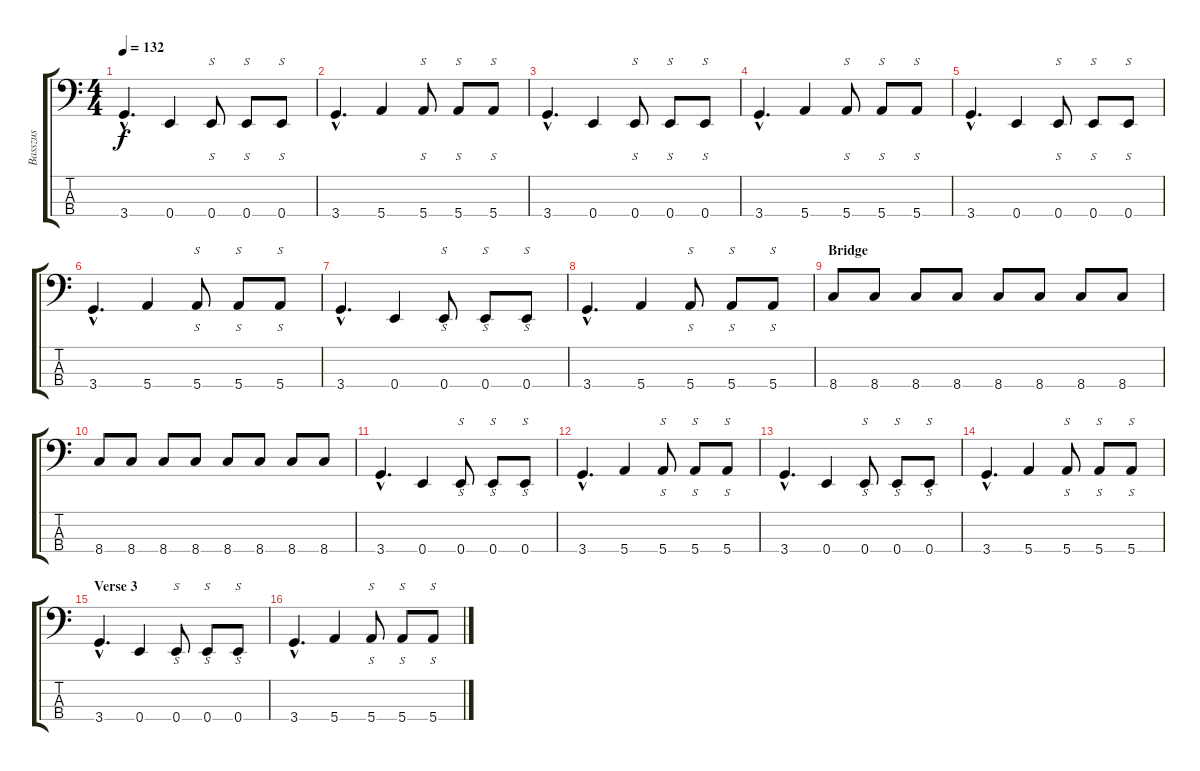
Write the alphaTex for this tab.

\track ("Basszus" "Basszus") {instrument electricbassfinger}
\staff {score tabs}
\tuning (G2 D2 A1 E1) {hide}
\ts (4 4)
\tempo 132
\clef f4
\ks c
3.4{hac}.4{d dy f} 0.4.4 0.4.8{s} 0.4.8{s} 0.4.8{s} |
3.4{hac}.4{d} 5.4.4 5.4.8{s} 5.4.8{s} 5.4.8{s} |
3.4{hac}.4{d} 0.4.4 0.4.8{s} 0.4.8{s} 0.4.8{s} |
3.4{hac}.4{d} 5.4.4 5.4.8{s} 5.4.8{s} 5.4.8{s} |
3.4{hac}.4{d} 0.4.4 0.4.8{s} 0.4.8{s} 0.4.8{s} |
3.4{hac}.4{d} 5.4.4 5.4.8{s} 5.4.8{s} 5.4.8{s} |
3.4{hac}.4{d} 0.4.4 0.4.8{s} 0.4.8{s} 0.4.8{s} |
3.4{hac}.4{d} 5.4.4 5.4.8{s} 5.4.8{s} 5.4.8{s} |
\section ("" "Bridge")
8.4.8 8.4.8 8.4.8 8.4.8 8.4.8 8.4.8 8.4.8 8.4.8 |
8.4.8 8.4.8 8.4.8 8.4.8 8.4.8 8.4.8 8.4.8 8.4.8 |
3.4{hac}.4{d} 0.4.4 0.4.8{s} 0.4.8{s} 0.4.8{s} |
3.4{hac}.4{d} 5.4.4 5.4.8{s} 5.4.8{s} 5.4.8{s} |
3.4{hac}.4{d} 0.4.4 0.4.8{s} 0.4.8{s} 0.4.8{s} |
3.4{hac}.4{d} 5.4.4 5.4.8{s} 5.4.8{s} 5.4.8{s} |
\section ("" "Verse 3")
3.4{hac}.4{d} 0.4.4 0.4.8{s} 0.4.8{s} 0.4.8{s} |
3.4{hac}.4{d} 5.4.4 5.4.8{s} 5.4.8{s} 5.4.8{s}
